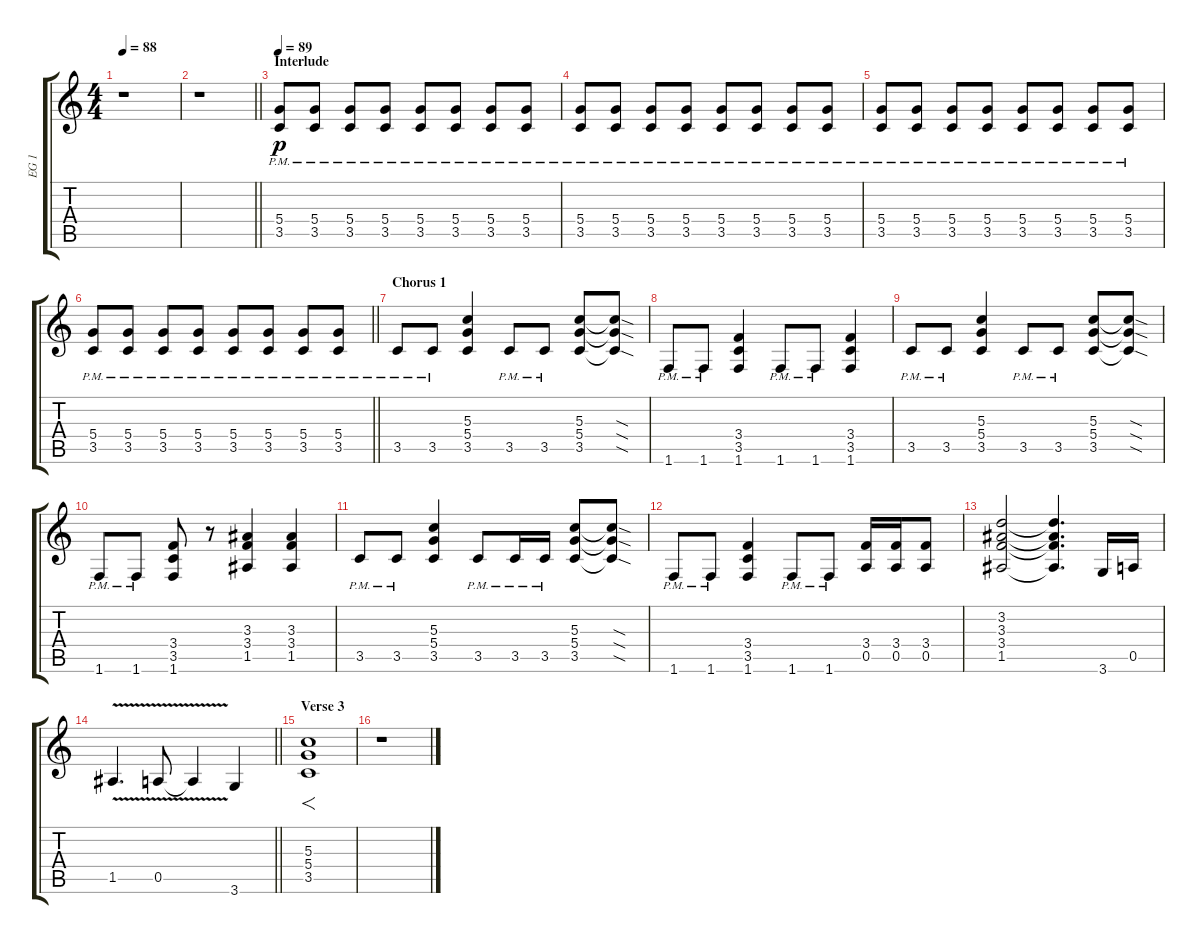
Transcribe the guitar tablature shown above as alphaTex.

\track ("EG 1" "EG 1") {instrument overdrivenguitar}
\staff {score tabs}
\tuning (E4 B3 G3 D3 A2 E2) {hide}
\ts (4 4)
\tempo 88
\clef g2
\ks c
r.1{dy p} |
\barLineRight lightlight
r.1 |
\section ("" "Interlude")
\tempo 89
(5.4{pm} 3.5{pm}).8 (5.4{pm} 3.5{pm}).8 (5.4{pm} 3.5{pm}).8 (5.4{pm} 3.5{pm}).8 (5.4{pm} 3.5{pm}).8 (5.4{pm} 3.5{pm}).8 (5.4{pm} 3.5{pm}).8 (5.4{pm} 3.5{pm}).8 |
(5.4{pm} 3.5{pm}).8 (5.4{pm} 3.5{pm}).8 (5.4{pm} 3.5{pm}).8 (5.4{pm} 3.5{pm}).8 (5.4{pm} 3.5{pm}).8 (5.4{pm} 3.5{pm}).8 (5.4{pm} 3.5{pm}).8 (5.4{pm} 3.5{pm}).8 |
(5.4{pm} 3.5{pm}).8 (5.4{pm} 3.5{pm}).8 (5.4{pm} 3.5{pm}).8 (5.4{pm} 3.5{pm}).8 (5.4{pm} 3.5{pm}).8 (5.4{pm} 3.5{pm}).8 (5.4{pm} 3.5{pm}).8 (5.4{pm} 3.5{pm}).8 |
\barLineRight lightlight
(5.4{pm} 3.5{pm}).8 (5.4{pm} 3.5{pm}).8 (5.4{pm} 3.5{pm}).8 (5.4{pm} 3.5{pm}).8 (5.4{pm} 3.5{pm}).8 (5.4{pm} 3.5{pm}).8 (5.4{pm} 3.5{pm}).8 (5.4{pm} 3.5{pm}).8 |
\section ("" "Chorus 1")
3.5{pm}.8 3.5{pm}.8 (5.3 5.4 3.5).4 3.5{pm}.8 3.5{pm}.8 (5.3 5.4 3.5).8 (5.3{sod t} 5.4{sod t} 3.5{sod t}).8 |
1.6{pm}.8 1.6{pm}.8 (3.4 3.5 1.6).4 1.6{pm}.8 1.6{pm}.8 (3.4 3.5 1.6).4 |
3.5{pm}.8 3.5{pm}.8 (5.3 5.4 3.5).4 3.5{pm}.8 3.5{pm}.8 (5.3 5.4 3.5).8 (5.3{sod t} 5.4{sod t} 3.5{sod t}).8 |
1.6{pm}.8 1.6{pm}.8 (3.4 3.5 1.6).8 r.8 (3.3 3.4 1.5).4 (3.3 3.4 1.5).4 |
3.5{pm}.8 3.5{pm}.8 (5.3 5.4 3.5).4 3.5{pm}.8 3.5{pm}.16 3.5{pm}.16 (5.3 5.4 3.5).8 (5.3{sod t} 5.4{sod t} 3.5{sod t}).8 |
1.6{pm}.8 1.6{pm}.8 (3.4 3.5 1.6).4 1.6{pm}.8 1.6{pm}.8 (3.4 0.5).16 (3.4 0.5).16 (3.4 0.5).8 |
(3.2 3.3 3.4 1.5).2 (3.2{t} 3.3{t} 3.4{t} 1.5{t}).4{d} 3.6.16 0.5.16 |
\barLineRight lightlight
1.5{v}.4{d} 0.5{v}.8 0.5{v t}.4 3.6.4 |
\section ("" "Verse 3")
(5.3 5.4 3.5).1{f} |
r.1
